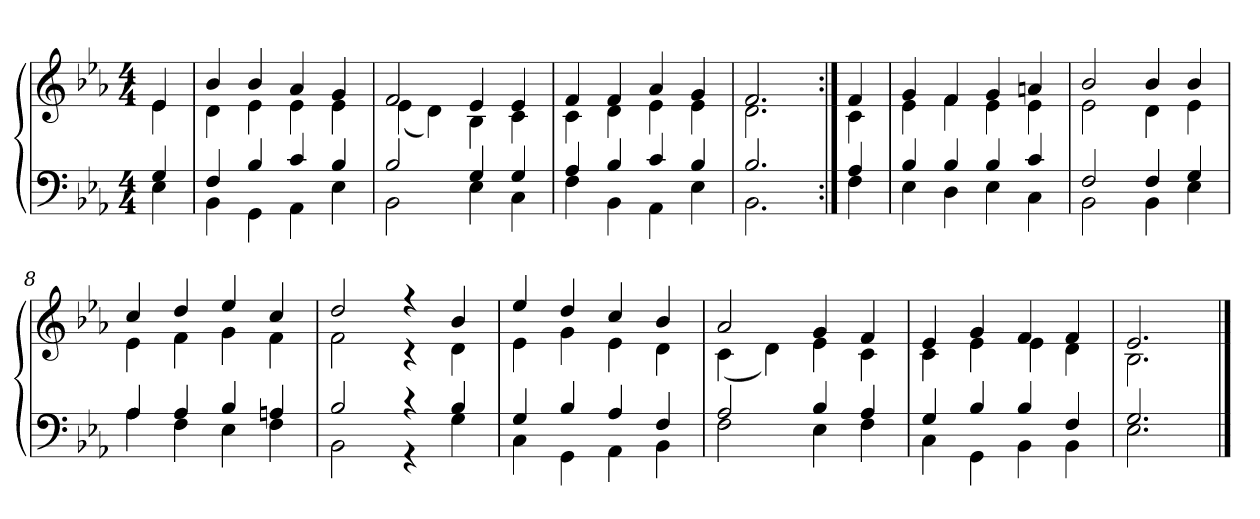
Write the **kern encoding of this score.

**kern	**kern
*part1	*part1
*staff2	*staff1
*clefF4	*clefG2
*k[b-e-a-]	*k[b-e-a-]
*E-:	*E-:
*M4/4	*M4/4
=	=
*^	*^
4G	4E-	4e-	4e-
=1	=1	=1	=1
4F	4BB-	4b-	4d
4B-	4GG	4b-	4e-
4c	4AA-	4a-	4e-
4B-	4E-	4g	4e-
=2	=2	=2	=2
2B-	2BB-	2f	(4e-
.	.	.	4d)
4G	4E-	4e-	4B-
4G	4C	4e-	4c
=3	=3	=3	=3
4A-	4F	4f	4c
4B-	4BB-	4f	4d
4c	4AA-	4a-	4e-
4B-	4E-	4g	4e-
=4	=4	=4	=4
2.B-	2.BB-	2.f	2.d
=5:|!	=5:|!	=5:|!	=5:|!
4A-	4F	4f	4c
=6	=6	=6	=6
4B-	4E-	4g	4e-
4B-	4D	4f	4f
4B-	4E-	4g	4e-
4c	4C	4an	4e-
=7	=7	=7	=7
2F	2BB-	2b-	2e-
4F	4BB-	4b-	4d
4G	4E-	4b-	4e-
=8	=8	=8	=8
4A-	4A-	4cc	4e-
4A-	4F	4dd	4f
4B-	4E-	4ee-	4g
4An	4F	4cc	4f
=9	=9	=9	=9
2B-	2BB-	2dd	2f
4r	4r	4r	4r
4B-	4G	4b-	4d
=10	=10	=10	=10
4G	4C	4ee-	4e-
4B-	4GG	4dd	4g
4A-	4AA-	4cc	4e-
4F	4BB-	4b-	4d
=11	=11	=11	=11
2A-	2F	2a-	(4c
.	.	.	4d)
4B-	4E-	4g	4e-
4A-	4F	4f	4c
=12	=12	=12	=12
4G	4C	4e-	4c
4B-	4GG	4g	4e-
4B-	4BB-	4f	4e-
4F	4BB-	4f	4d
=13	=13	=13	=13
2.G	2.E-	2.e-	2.B-
*v	*v	*	*
*	*v	*v
==	==
*-	*-
